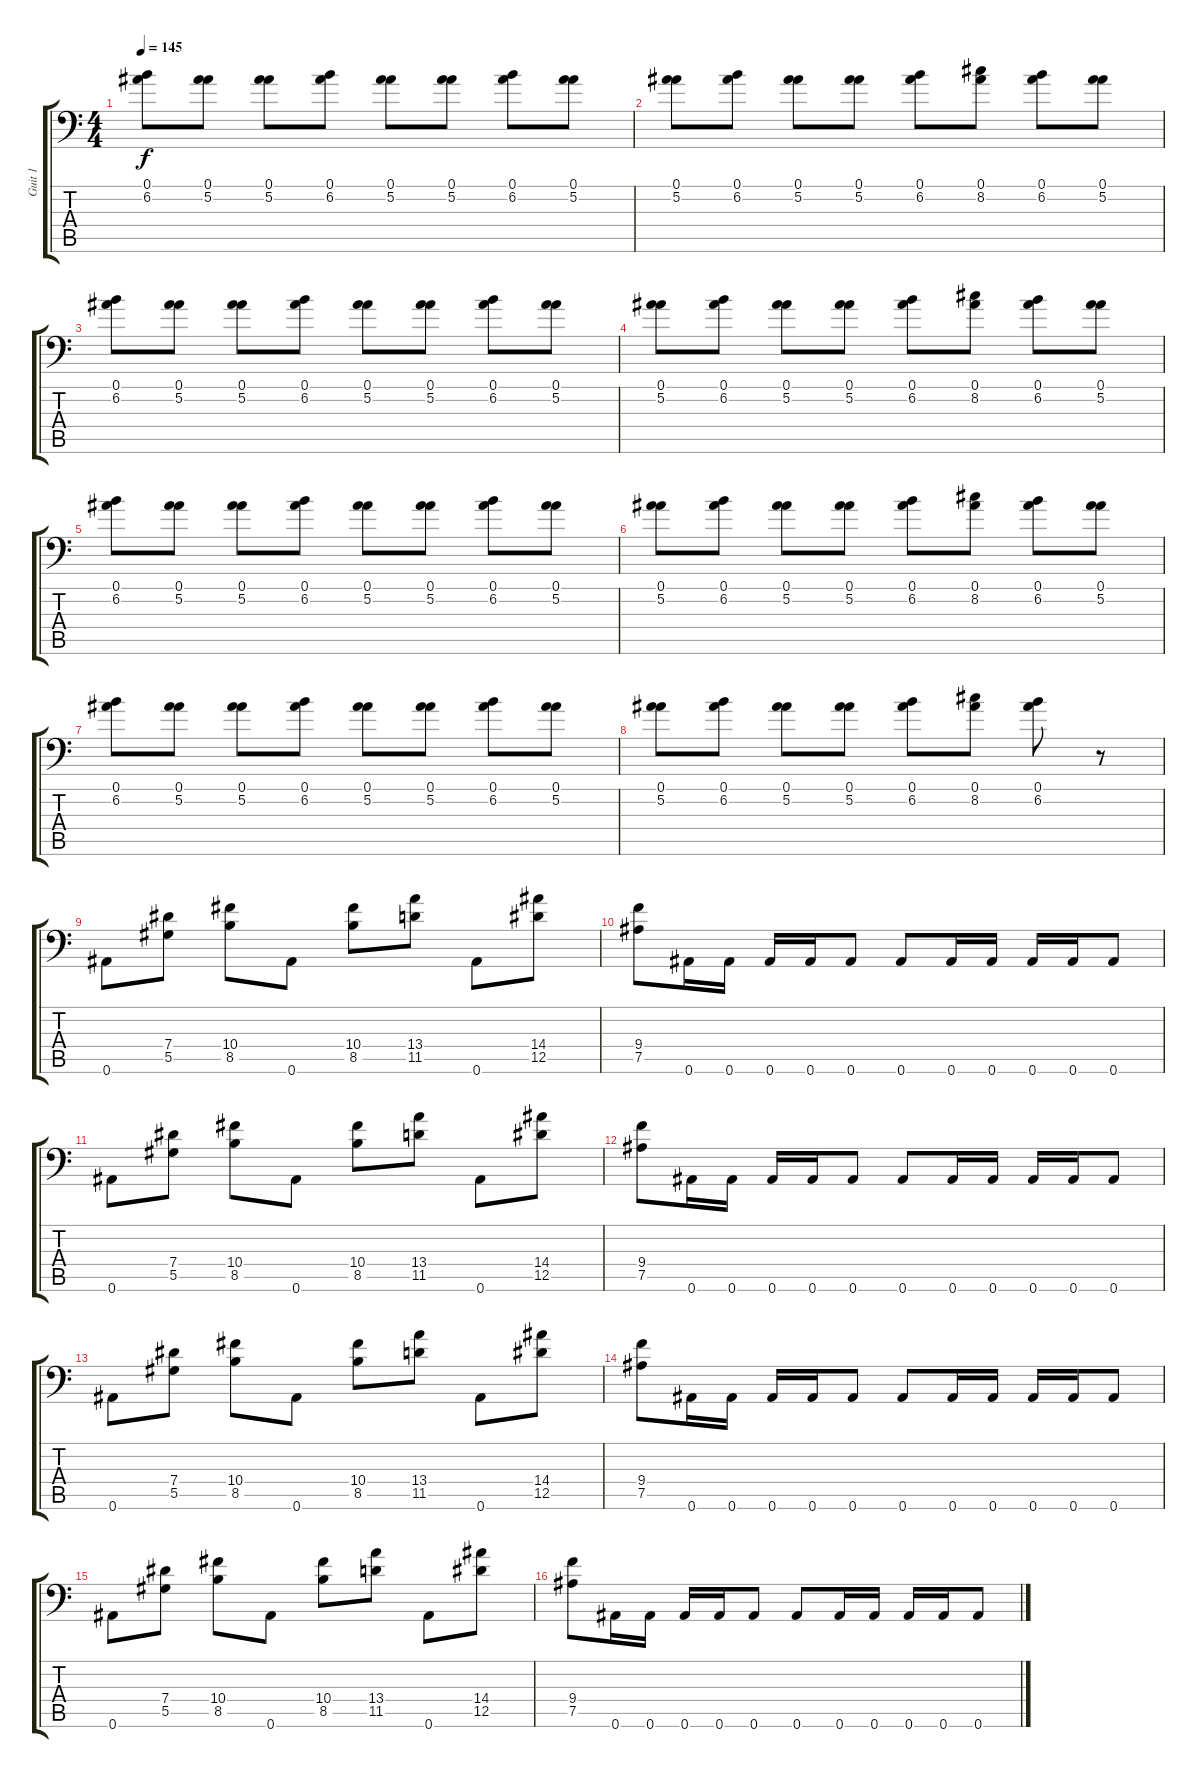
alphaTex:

\track ("Guit 1" "Guit 1") {instrument distortionguitar}
\staff {score tabs}
\tuning (Bb3 F3 Db3 Ab2 Eb2 Bb1) {hide}
\ts (4 4)
\tempo 145
\clef f4
\ks c
(0.1 6.2).8{dy f instrument distortionguitar} (0.1 5.2).8 (0.1 5.2).8 (0.1 6.2).8 (0.1 5.2).8 (0.1 5.2).8 (0.1 6.2).8 (0.1 5.2).8 |
(0.1 5.2).8 (0.1 6.2).8 (0.1 5.2).8 (0.1 5.2).8 (0.1 6.2).8 (0.1 8.2).8 (0.1 6.2).8 (0.1 5.2).8 |
(0.1 6.2).8 (0.1 5.2).8 (0.1 5.2).8 (0.1 6.2).8 (0.1 5.2).8 (0.1 5.2).8 (0.1 6.2).8 (0.1 5.2).8 |
(0.1 5.2).8 (0.1 6.2).8 (0.1 5.2).8 (0.1 5.2).8 (0.1 6.2).8 (0.1 8.2).8 (0.1 6.2).8 (0.1 5.2).8 |
(0.1 6.2).8 (0.1 5.2).8 (0.1 5.2).8 (0.1 6.2).8 (0.1 5.2).8 (0.1 5.2).8 (0.1 6.2).8 (0.1 5.2).8 |
(0.1 5.2).8 (0.1 6.2).8 (0.1 5.2).8 (0.1 5.2).8 (0.1 6.2).8 (0.1 8.2).8 (0.1 6.2).8 (0.1 5.2).8 |
(0.1 6.2).8 (0.1 5.2).8 (0.1 5.2).8 (0.1 6.2).8 (0.1 5.2).8 (0.1 5.2).8 (0.1 6.2).8 (0.1 5.2).8 |
(0.1 5.2).8 (0.1 6.2).8 (0.1 5.2).8 (0.1 5.2).8 (0.1 6.2).8 (0.1 8.2).8 (0.1 6.2).8 r.8 |
0.6.8 (7.4 5.5).8 (10.4 8.5).8 0.6.8 (10.4 8.5).8 (13.4 11.5).8 0.6.8 (14.4 12.5).8 |
(9.4 7.5).8 0.6.16 0.6.16 0.6.16 0.6.16 0.6.8 0.6.8 0.6.16 0.6.16 0.6.16 0.6.16 0.6.8 |
0.6.8 (7.4 5.5).8 (10.4 8.5).8 0.6.8 (10.4 8.5).8 (13.4 11.5).8 0.6.8 (14.4 12.5).8 |
(9.4 7.5).8 0.6.16 0.6.16 0.6.16 0.6.16 0.6.8 0.6.8 0.6.16 0.6.16 0.6.16 0.6.16 0.6.8 |
0.6.8 (7.4 5.5).8 (10.4 8.5).8 0.6.8 (10.4 8.5).8 (13.4 11.5).8 0.6.8 (14.4 12.5).8 |
(9.4 7.5).8 0.6.16 0.6.16 0.6.16 0.6.16 0.6.8 0.6.8 0.6.16 0.6.16 0.6.16 0.6.16 0.6.8 |
0.6.8 (7.4 5.5).8 (10.4 8.5).8 0.6.8 (10.4 8.5).8 (13.4 11.5).8 0.6.8 (14.4 12.5).8 |
(9.4 7.5).8 0.6.16 0.6.16 0.6.16 0.6.16 0.6.8 0.6.8 0.6.16 0.6.16 0.6.16 0.6.16 0.6.8
